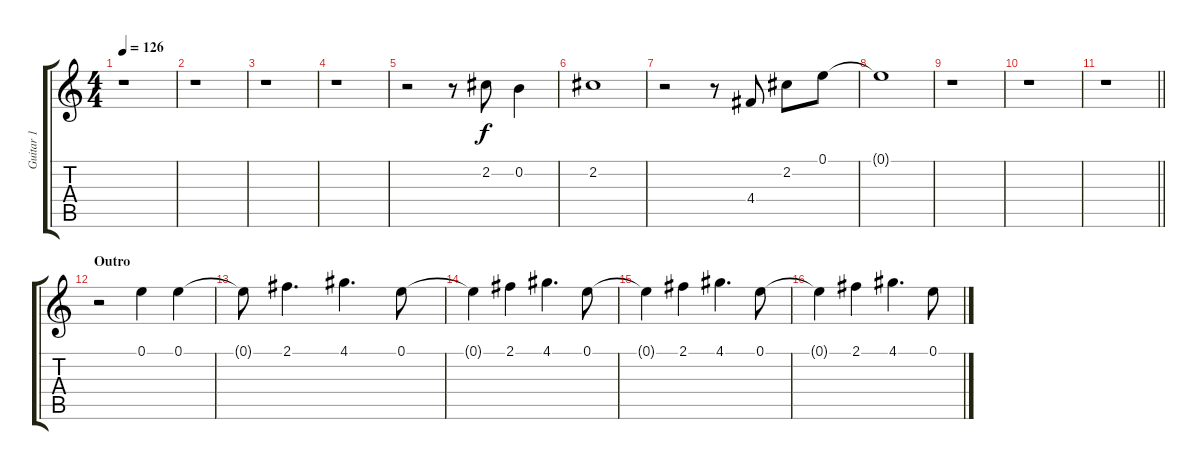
\track ("Guitar 1" "Guitar 1") {instrument overdrivenguitar}
\staff {score tabs}
\tuning (E4 B3 G3 D3 A2 E2) {hide}
\ts (4 4)
\tempo 126
\clef g2
\ks c
r.1{dy f} |
r.1 |
r.1 |
r.1 |
r.2 r.8 2.2.8 0.2.4 |
2.2.1 |
r.2 r.8 4.4.8 2.2.8 0.1.8 |
0.1{t}.1 |
r.1 |
r.1 |
\barLineRight lightlight
r.1 |
\section ("" "Outro")
r.2 0.1.4 0.1.4 |
0.1{t}.8 2.1.4{d} 4.1.4{d} 0.1.8 |
0.1{t}.4 2.1.4 4.1.4{d} 0.1.8 |
0.1{t}.4 2.1.4 4.1.4{d} 0.1.8 |
0.1{t}.4 2.1.4 4.1.4{d} 0.1.8
